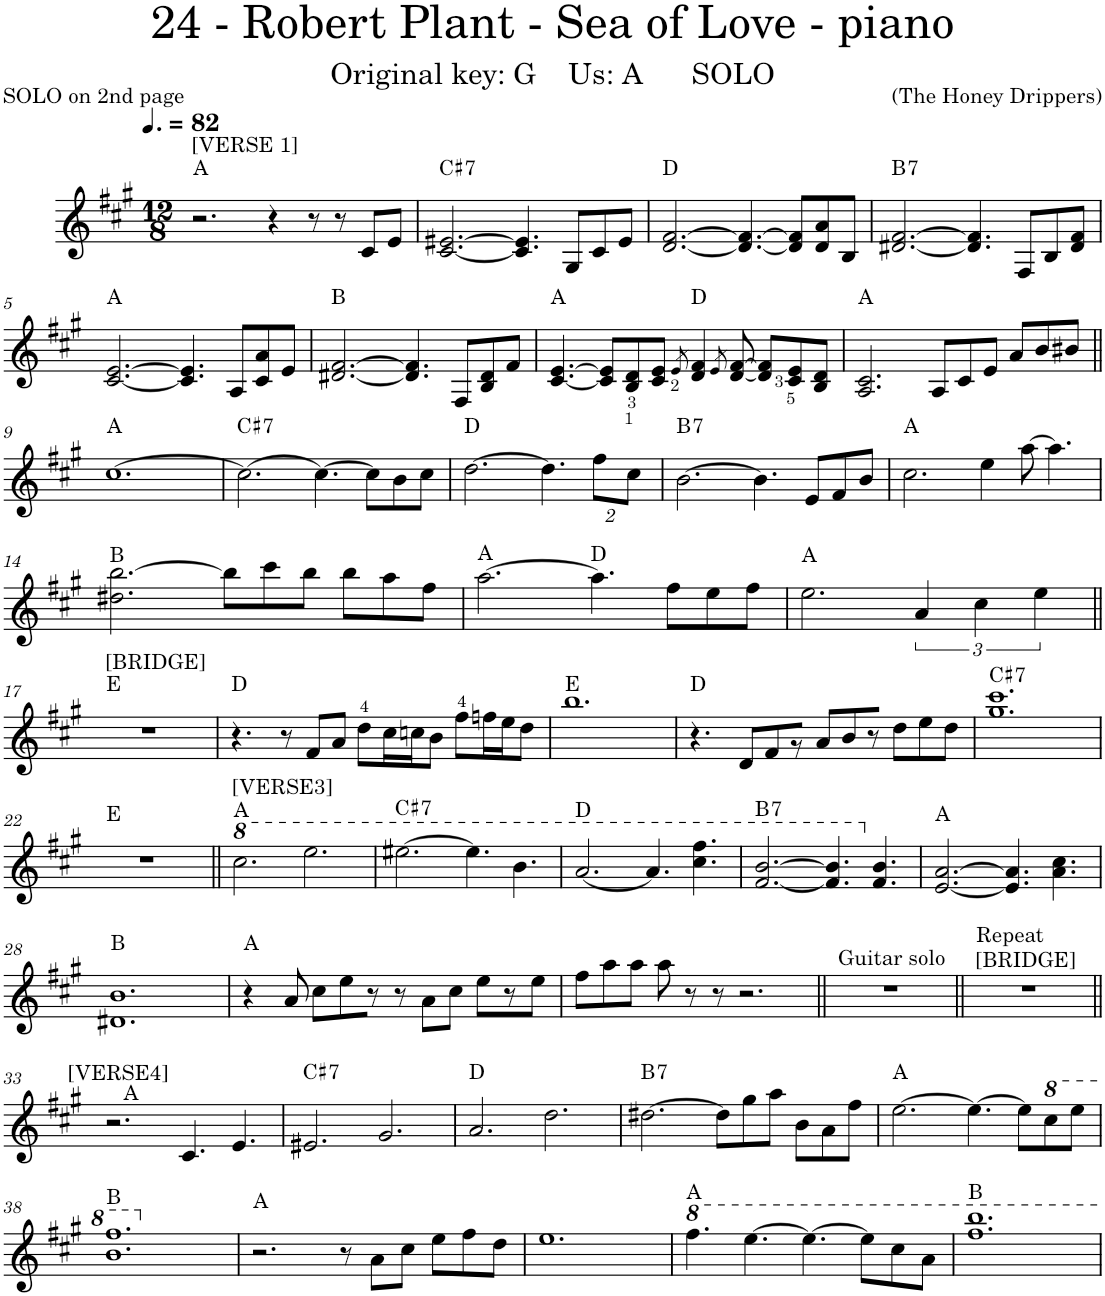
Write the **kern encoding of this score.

**kern	**kern	**harte
*part1	*part1	*part1
*staff2	*staff1	*
*I"Piano	*	*
*I'Pno.	*	*
*stria5	*	*
*clefF4	*clefG2	*
*k[f#]	*k[f#c#g#]	*
*M12/8	*M12/8	*
*MM123	*MM123	*
=1	=1	=1
!	!LO:TX:a:t=[VERSE 1]	!
1.r	2.r	A:maj G:maj
.	4r	.
.	8r	.
.	8r	.
.	8c#/L	.
.	8e/J	.
=2	=2	=2
!	!	!LO:H:n=1:kt=7
!	!	!LO:H:n=2:kt=7
1.r	[2.c#/ [2.e#X/	C#:7 B:7
.	4.c#/] 4.e#/]	.
.	8G#/L	.
.	8c#/	.
.	8e#/J	.
=3	=3	=3
1.r	[2.d/ [2.f#/	D:maj C:maj
.	4.d/_ 4.f#/_	.
.	8d/] 8f#/]L	.
.	8d/ 8a/	.
.	8B/J	.
=4	=4	=4
!	!	!LO:H:n=1:kt=7
!	!	!LO:H:n=2:kt=7
1.r	[2.d#X/ [2.f#/	B:7 A:7
.	4.d#/] 4.f#/]	.
.	8F#/L	.
.	8B/	.
.	8d#/ 8f#/J	.
!!LO:LB:g=z
=5	=5	=5
1.r	[2.c#/ [2.e/	A:maj G:maj
.	4.c#/] 4.e/]	.
.	8A/L	.
.	8c#/ 8a/	.
.	8e/J	.
=6	=6	=6
!	!	!LO:H:n=2:kt=7
1.r	[2.d#X/ [2.f#/	B:maj A:7
.	4.d#/] 4.f#/]	.
.	8F#/L	.
.	8B/ 8d#/	.
.	8f#/J	.
=7	=7	=7
4.GG	[4.c#/ [4.e/	A:maj G:maj
8GG/L	8c#/] 8e/]L	.
8AA/	8B/ 8d/	.
8BB/J	8c#/ 8e/J	.
.	8qe/	.
[4.C	4d/ 4f#/	D:maj C:maj
.	8qe/	.
.	[8d/ [8f#/	.
8C/L]	8d/] 8f#/]L	.
8BB/	8c#/ 8e/	.
8AA/J	8B/ 8d/J	.
=8	=8	=8
*	*^	*
1.GG	2.A/ 2.c#/	1.ryy	A:maj G:maj
.	8A/L	.	.
.	8c#/	.	.
.	8e/J	.	.
.	8a/L	.	.
.	8b/	.	.
.	8b#X/J	.	.
*	*v	*v	*
!!LO:LB:g=z
=9||	=9||	=9||
1.r	[1.cc#	A:maj
=10	=10	=10
!	!	!LO:H:kt=7
1.r	2.cc#\_	C#:7
.	4.cc#\_	.
.	8cc#\L]	.
.	8b\	.
.	8cc#\J	.
=11	=11	=11
1.r	[2.dd\	D:maj
.	4.dd\]	.
*	*Xbrackettup	*
.	16%3ff#\L	.
.	16%3cc#\J	.
=12	=12	=12
!	!	!LO:H:kt=7
1.r	[2.b\	B:7
.	4.b\]	.
.	8e/L	.
.	8f#/	.
.	8b/J	.
=13	=13	=13
1.r	2.cc#\	A:maj
.	4ee\	.
.	[8aa\	.
.	4.aa\]	.
!!LO:LB:g=z
=14	=14	=14
1.r	2.dd#X\ [2.bb\	B:maj
.	8bb\L]	.
.	8ccc#\	.
.	8bb\J	.
.	8bb\L	.
.	8aa\	.
.	8ff#\J	.
=15	=15	=15
1.r	[2.aa\	A:maj
.	4.aa\]	D:maj
.	8ff#\L	.
.	8ee\	.
.	8ff#\J	.
=16	=16	=16
1.r	2.ee\	A:maj
.	4a/	.
.	4cc#\	.
.	4ee\	.
!!LO:LB:g=z
=17||	=17||	=17||
!	!LO:TX:a:t=[BRIDGE]	!
1.r	1.r	E:maj
=18	=18	=18
1.r	4.r	D:maj
.	8r	.
.	8f#/L	.
.	8a/J	.
.	8dd\L	.
.	16cc#\L	.
.	16ccn\J	.
.	8b\J	.
.	8ff#\L	.
.	16ffn\L	.
.	16ee\J	.
.	8dd\J	.
=19	=19	=19
1.r	1.bb	E:maj
=20	=20	=20
1.r	4.r	D:maj
.	8d/L	.
.	8f#/	.
.	8r	.
.	8a/L	.
.	8b/	.
.	8r	.
.	8dd\L	.
.	8ee\	.
.	8dd\J	.
=21	=21	=21
!	!	!LO:H:kt=7
1.r	1.gg# 1.ccc#	C#:7
!!LO:LB:g=z
=22	=22	=22
1.r	1.r	E:maj
=23||	=23||	=23||
*	*8va	*
!	!LO:TX:a:t=[VERSE3]	!
1.r	2.ccc#\	A:maj
.	2.eee\	.
=24	=24	=24
!	!	!LO:H:kt=7
1.r	[2.eee#X\	C#:7
.	4.eee#\]	.
.	4.bb\	.
=25	=25	=25
1.r	[2.aa/	D:maj
.	4.aa/]	.
.	4.ccc#\ 4.fff#\	.
=26	=26	=26
!	!	!LO:H:kt=7
1.r	[2.ff#/ [2.bb/	B:7
.	4.ff#/] 4.bb/]	.
*	*X8va	*
.	4.f#/ 4.b/	.
=27	=27	=27
1.r	[2.e/ [2.a/	A:maj
.	4.e/] 4.a/]	.
.	4.a\ 4.cc#\	.
!!LO:LB:g=z
=28	=28	=28
1.r	1.d#X 1.b	B:maj
=29	=29	=29
1.r	4r	A:maj
.	8a/	.
.	8cc#\L	.
.	8ee\	.
.	8r	.
.	8r	.
.	8a\L	.
.	8cc#\J	.
.	8ee\L	.
.	8r	.
.	8ee\J	.
=30	=30	=30
1.r	8ff#\L	.
.	8aa\	.
.	8aa\J	.
.	8aa\	.
.	8r	.
.	8r	.
.	2.r	.
=31||	=31||	=31||
!	!LO:TX:a:t=Guitar solo	!
1.r	1.r	.
=32||	=32||	=32||
!	!LO:TX:a:t=Repeat	!
!	!LO:TX:a:t=[BRIDGE]	!
1.r	1.r	.
!!LO:LB:g=z
=33||	=33||	=33||
!	!LO:TX:a:t=[VERSE4]	!
1.r	2.r	A:maj
.	4.c#/	.
.	4.e/	.
=34	=34	=34
!	!	!LO:H:kt=7
1.r	2.e#X/	C#:7
.	2.g#/	.
=35	=35	=35
1.r	2.a/	D:maj
.	2.dd\	.
=36	=36	=36
!	!	!LO:H:kt=7
1.r	[2.dd#X\	B:7
.	8dd#\L]	.
.	8gg#\	.
.	8aa\J	.
.	8b\L	.
.	8a\	.
.	8ff#\J	.
=37	=37	=37
1.r	[2.ee\	A:maj
.	4.ee\_	.
.	8ee\L]	.
*	*8va	*
.	8ccc#\	.
.	8eee\J	.
!!LO:LB:g=z
=38	=38	=38
1.r	1.bb 1.fff#	B:maj
=39	=39	=39
*	*X8va	*
1.r	2.r	A:maj
.	8r	.
.	8a\L	.
.	8cc#\J	.
.	8ee\L	.
.	8ff#\	.
.	8dd\J	.
=40	=40	=40
1.r	1.ee	.
=41	=41	=41
1.r	4.fff#\	A:maj
.	[4.eee\	.
.	4.eee\_	.
.	8eee\L]	.
.	8ccc#\	.
.	8aa\J	.
=42	=42	=42
1.r	1.fff# 1.bbb	B:maj
=	=	=
*-	*-	*-
